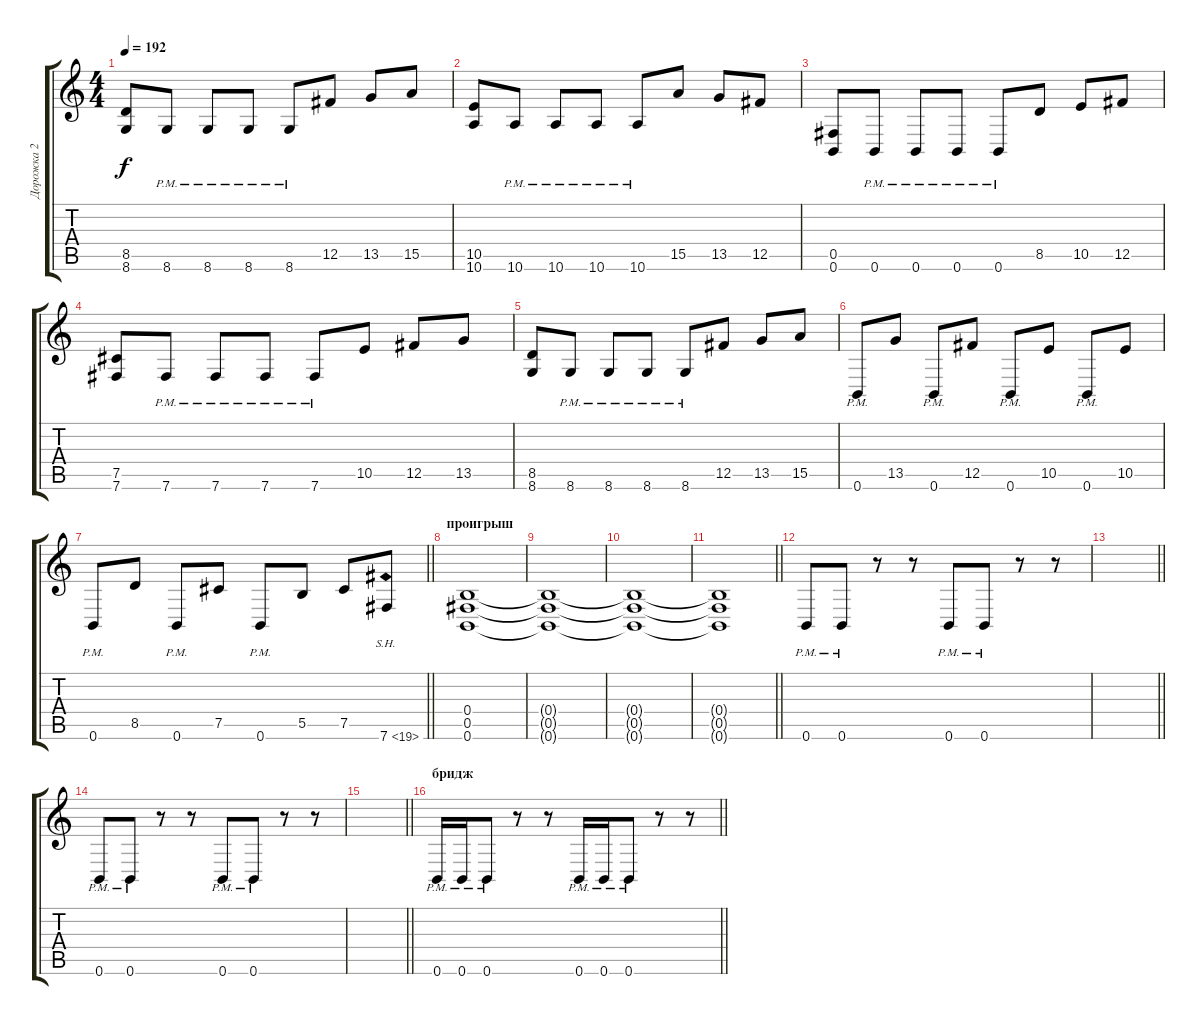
\track ("Дорожка 2" "Дорожка 2") {instrument overdrivenguitar}
\staff {score tabs}
\tuning (Db4 Ab3 E3 B2 Gb2 B1) {hide}
\ts (4 4)
\tempo 192
\clef g2
\ks c
(8.5 8.6).8{dy f} 8.6{pm}.8 8.6{pm}.8 8.6{pm}.8 8.6{pm}.8 12.5.8 13.5.8 15.5.8 |
(10.5 10.6).8 10.6{pm}.8 10.6{pm}.8 10.6{pm}.8 10.6{pm}.8 15.5.8 13.5.8 12.5.8 |
(0.5 0.6).8 0.6{pm}.8 0.6{pm}.8 0.6{pm}.8 0.6{pm}.8 8.5.8 10.5.8 12.5.8 |
(7.5 7.6).8 7.6{pm}.8 7.6{pm}.8 7.6{pm}.8 7.6{pm}.8 10.5.8 12.5.8 13.5.8 |
(8.5 8.6).8 8.6{pm}.8 8.6{pm}.8 8.6{pm}.8 8.6{pm}.8 12.5.8 13.5.8 15.5.8 |
0.6{pm}.8 13.5.8 0.6{pm}.8 12.5.8 0.6{pm}.8 10.5.8 0.6{pm}.8 10.5.8 |
\barLineRight lightlight
0.6{pm}.8 8.5.8 0.6{pm}.8 7.5.8 0.6{pm}.8 5.5.8 7.5.8 7.6{sh 12}.8 |
\section ("" "проигрыш")
(0.4 0.5 0.6).1 |
(0.4{t} 0.5{t} 0.6{t}).1 |
(0.4{t} 0.5{t} 0.6{t}).1 |
\barLineRight lightlight
(0.4{t} 0.5{t} 0.6{t}).1 |
0.6{pm}.8 0.6{pm}.8 r.8 r.8 0.6{pm}.8 0.6{pm}.8 r.8 r.8 |
\barLineRight lightlight
|
0.6{pm}.8 0.6{pm}.8 r.8 r.8 0.6{pm}.8 0.6{pm}.8 r.8 r.8 |
\barLineRight lightlight
|
\section ("" "бридж")
\barLineRight lightlight
0.6{pm}.16 0.6{pm}.16 0.6{pm}.8 r.8 r.8 0.6{pm}.16 0.6{pm}.16 0.6{pm}.8 r.8 r.8
